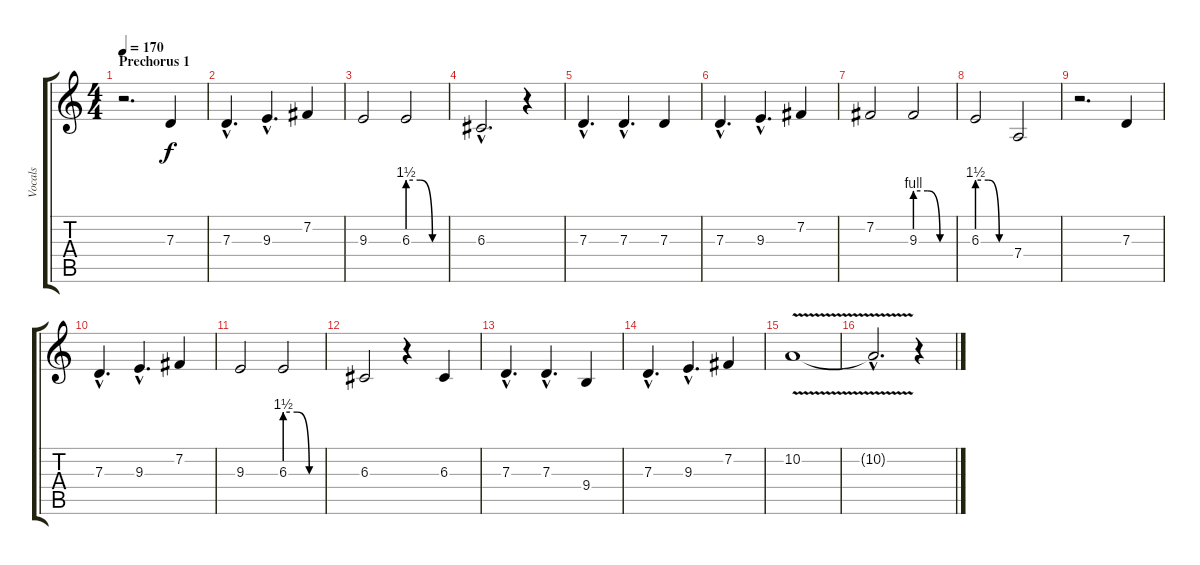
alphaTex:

\track ("Vocals" "Vocals") {instrument lead2sawtooth}
\staff {score tabs}
\tuning (E4 B3 G3 D3 A2 E2) {hide}
\ts (4 4)
\section ("" "Prechorus 1")
\tempo 170
\clef g2
\ks c
r.2{d dy f} 7.3.4 |
7.3{hac}.4{d} 9.3{hac}.4{d} 7.2.4 |
9.3.2 6.3{be (custom 0 6 20 6 40 0 60 0)}.2 |
6.3{hac}.2{d} r.4 |
7.3{hac}.4{d} 7.3{hac}.4{d} 7.3.4 |
7.3{hac}.4{d} 9.3{hac}.4{d} 7.2.4 |
7.2.2 9.3{be (custom 0 4 20 4 40 0 60 0)}.2 |
6.3{be (custom 0 6 20 6 40 0 60 0)}.2 7.4.2 |
r.2{d} 7.3.4 |
7.3{hac}.4{d} 9.3{hac}.4{d} 7.2.4 |
9.3.2 6.3{be (custom 0 6 20 6 40 0 60 0)}.2 |
6.3.2 r.4 6.3.4 |
7.3{hac}.4{d} 7.3{hac}.4{d} 9.4.4 |
7.3{hac}.4{d} 9.3{hac}.4{d} 7.2.4 |
10.2{v}.1 |
10.2{hac t}.2{d} r.4
